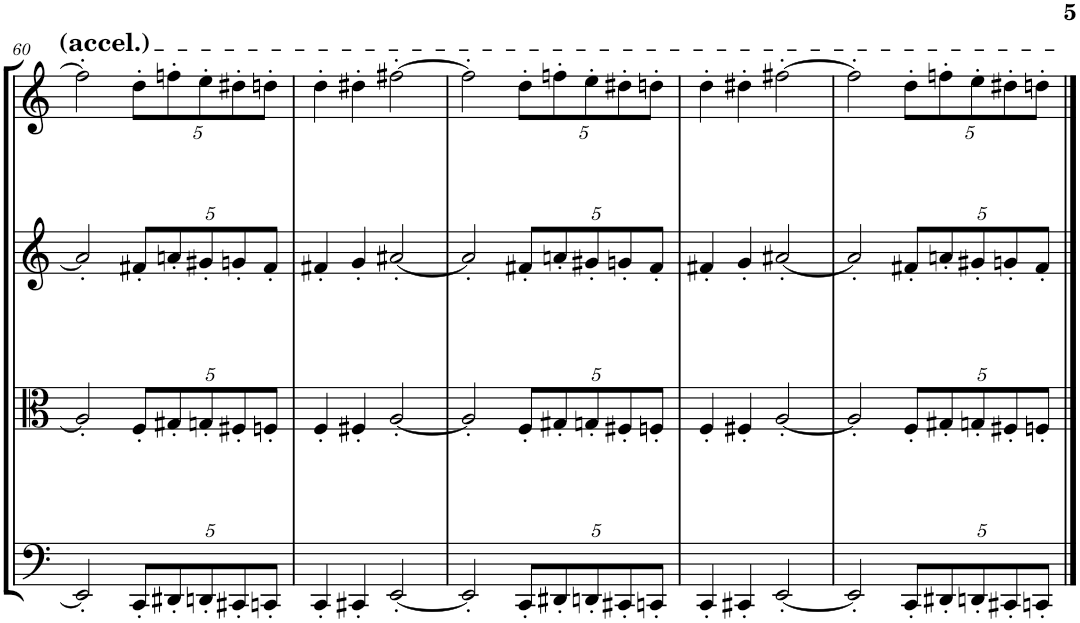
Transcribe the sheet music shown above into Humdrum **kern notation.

**kern	**kern	**kern	**kern
*part4	*part3	*part2	*part1
*staff4	*staff3	*staff2	*staff1
*I"Violoncello	*I"Viola	*I"Violin II	*I"Violin I
*I'Vc	*I'Vla	*I'Vln	*I'Vln
!!LO:PB:g=z
*clefF4	*clefC3	*clefG2	*clefG2
*k[]	*k[]	*k[]	*k[]
*M4/4	*M4/4	*M4/4	*M4/4
=60	=60	=60	=60
2EE'/]	2A'/]	2a#'/]	2ff#'\]
*Xbrackettup	*Xbrackettup	*Xbrackettup	*Xbrackettup
10CC'/L	10F'/L	10f#X'/L	10dd'\L
10DD#X'/	10G#X'/	10an'/	10ffn'\
10DDn'/	10Gn'/	10g#X'/	10ee'\
10CC#X'/	10F#X'/	10gn'/	10dd#X'\
10CCn'/J	10Fn'/J	10f#'/J	10ddn'\J
=61	=61	=61	=61
4CC'/	4F'/	4f#X'/	4dd'\
4CC#X'/	4F#X'/	4g'/	4dd#X'\
[2EE'/	[2A'/	[2a#X'/	[2ff#X'\
=62	=62	=62	=62
2EE'/]	2A'/]	2a#'/]	2ff#'\]
10CC'/L	10F'/L	10f#X'/L	10dd'\L
10DD#X'/	10G#X'/	10an'/	10ffn'\
10DDn'/	10Gn'/	10g#X'/	10ee'\
10CC#X'/	10F#X'/	10gn'/	10dd#X'\
10CCn'/J	10Fn'/J	10f#'/J	10ddn'\J
=63	=63	=63	=63
4CC'/	4F'/	4f#X'/	4dd'\
4CC#X'/	4F#X'/	4g'/	4dd#X'\
[2EE'/	[2A'/	[2a#X'/	[2ff#X'\
=64	=64	=64	=64
2EE'/]	2A'/]	2a#'/]	2ff#'\]
10CC'/L	10F'/L	10f#X'/L	10dd'\L
10DD#X'/	10G#X'/	10an'/	10ffn'\
10DDn'/	10Gn'/	10g#X'/	10ee'\
10CC#X'/	10F#X'/	10gn'/	10dd#X'\
10CCn'/J	10Fn'/J	10f#'/J	10ddn'\J
==	==	==	==
*-	*-	*-	*-
